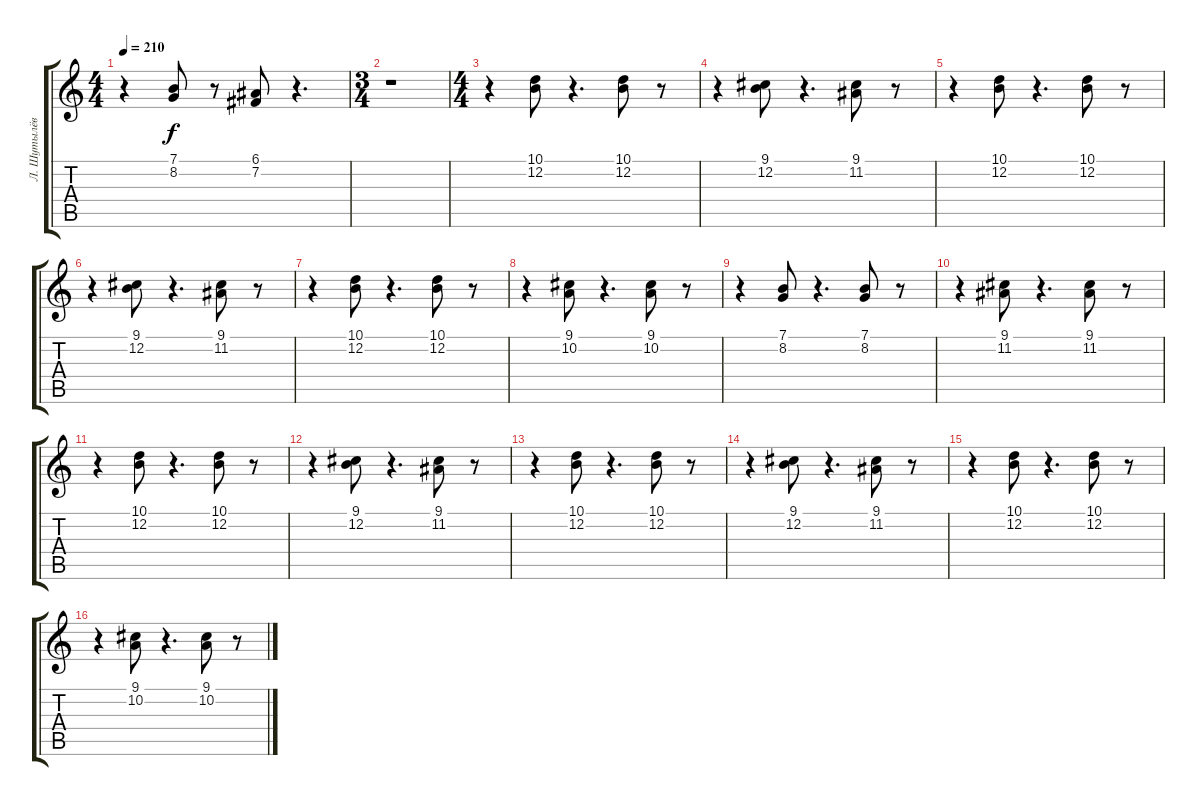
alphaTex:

\track ("Л. Шутылёв" "Л. Шутылёв") {instrument tremolostrings}
\staff {score tabs}
\tuning (E4 B3 G3 D3 A2 E2) {hide}
\ts (4 4)
\tempo 210
\clef g2
\ks c
r.4{dy f} (7.1 8.2).8 r.8 (6.1 7.2).8 r.4{d} |
\ts (3 4)
r.1 |
\ts (4 4)
r.4 (10.1 12.2).8 r.4{d} (10.1 12.2).8 r.8 |
r.4 (9.1 12.2).8 r.4{d} (9.1 11.2).8 r.8 |
r.4 (10.1 12.2).8 r.4{d} (10.1 12.2).8 r.8 |
r.4 (9.1 12.2).8 r.4{d} (9.1 11.2).8 r.8 |
r.4 (10.1 12.2).8 r.4{d} (10.1 12.2).8 r.8 |
r.4 (9.1 10.2).8 r.4{d} (9.1 10.2).8 r.8 |
r.4 (7.1 8.2).8 r.4{d} (7.1 8.2).8 r.8 |
r.4 (9.1 11.2).8 r.4{d} (9.1 11.2).8 r.8 |
r.4 (10.1 12.2).8 r.4{d} (10.1 12.2).8 r.8 |
r.4 (9.1 12.2).8 r.4{d} (9.1 11.2).8 r.8 |
r.4 (10.1 12.2).8 r.4{d} (10.1 12.2).8 r.8 |
r.4 (9.1 12.2).8 r.4{d} (9.1 11.2).8 r.8 |
r.4 (10.1 12.2).8 r.4{d} (10.1 12.2).8 r.8 |
r.4 (9.1 10.2).8 r.4{d} (9.1 10.2).8 r.8
